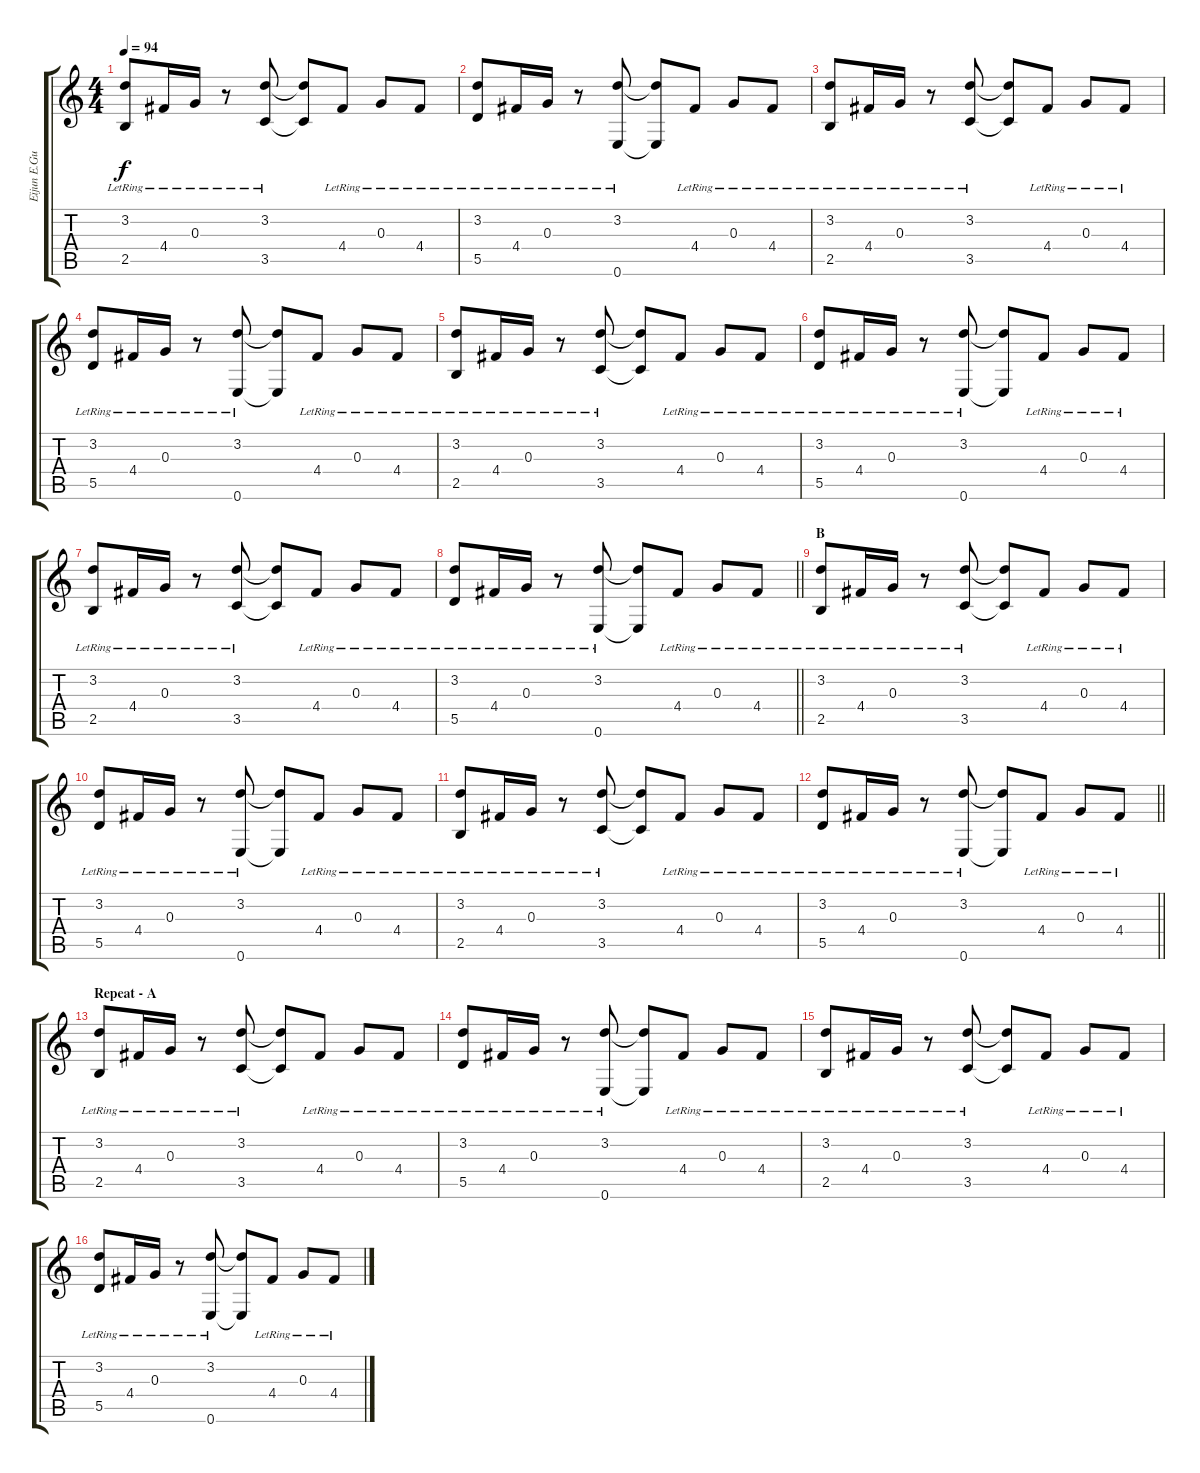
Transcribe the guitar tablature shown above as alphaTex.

\track ("Eijun E.Guitar II" "Eijun E.Gu") {instrument electricguitarclean}
\staff {score tabs}
\tuning (E4 B3 G3 D3 A2 E2) {hide}
\ts (4 4)
\tempo 94
\clef g2
\ks c
(3.2{lr} 2.5{lr}).8{dy f} 4.4{lr}.16 0.3{lr}.16 r.8 (3.2{lr} 3.5{lr}).8 (3.2{t} 3.5{t}).8 4.4{lr}.8 0.3{lr}.8 4.4{lr}.8 |
(3.2{lr} 5.5{lr}).8 4.4{lr}.16 0.3{lr}.16 r.8 (3.2{lr} 0.6{lr}).8 (3.2{t} 0.6{t}).8 4.4{lr}.8 0.3{lr}.8 4.4{lr}.8 |
(3.2{lr} 2.5{lr}).8 4.4{lr}.16 0.3{lr}.16 r.8 (3.2{lr} 3.5{lr}).8 (3.2{t} 3.5{t}).8 4.4{lr}.8 0.3{lr}.8 4.4{lr}.8 |
(3.2{lr} 5.5{lr}).8 4.4{lr}.16 0.3{lr}.16 r.8 (3.2{lr} 0.6{lr}).8 (3.2{t} 0.6{t}).8 4.4{lr}.8 0.3{lr}.8 4.4{lr}.8 |
(3.2{lr} 2.5{lr}).8 4.4{lr}.16 0.3{lr}.16 r.8 (3.2{lr} 3.5{lr}).8 (3.2{t} 3.5{t}).8 4.4{lr}.8 0.3{lr}.8 4.4{lr}.8 |
(3.2{lr} 5.5{lr}).8 4.4{lr}.16 0.3{lr}.16 r.8 (3.2{lr} 0.6{lr}).8 (3.2{t} 0.6{t}).8 4.4{lr}.8 0.3{lr}.8 4.4{lr}.8 |
(3.2{lr} 2.5{lr}).8 4.4{lr}.16 0.3{lr}.16 r.8 (3.2{lr} 3.5{lr}).8 (3.2{t} 3.5{t}).8 4.4{lr}.8 0.3{lr}.8 4.4{lr}.8 |
\barLineRight lightlight
(3.2{lr} 5.5{lr}).8 4.4{lr}.16 0.3{lr}.16 r.8 (3.2{lr} 0.6{lr}).8 (3.2{t} 0.6{t}).8 4.4{lr}.8 0.3{lr}.8 4.4{lr}.8 |
\section ("" "B")
(3.2{lr} 2.5{lr}).8 4.4{lr}.16 0.3{lr}.16 r.8 (3.2{lr} 3.5{lr}).8 (3.2{t} 3.5{t}).8 4.4{lr}.8 0.3{lr}.8 4.4{lr}.8 |
(3.2{lr} 5.5{lr}).8 4.4{lr}.16 0.3{lr}.16 r.8 (3.2{lr} 0.6{lr}).8 (3.2{t} 0.6{t}).8 4.4{lr}.8 0.3{lr}.8 4.4{lr}.8 |
(3.2{lr} 2.5{lr}).8 4.4{lr}.16 0.3{lr}.16 r.8 (3.2{lr} 3.5{lr}).8 (3.2{t} 3.5{t}).8 4.4{lr}.8 0.3{lr}.8 4.4{lr}.8 |
\barLineRight lightlight
(3.2{lr} 5.5{lr}).8 4.4{lr}.16 0.3{lr}.16 r.8 (3.2{lr} 0.6{lr}).8 (3.2{t} 0.6{t}).8 4.4{lr}.8 0.3{lr}.8 4.4{lr}.8 |
\section ("" "Repeat - A")
(3.2{lr} 2.5{lr}).8 4.4{lr}.16 0.3{lr}.16 r.8 (3.2{lr} 3.5{lr}).8 (3.2{t} 3.5{t}).8 4.4{lr}.8 0.3{lr}.8 4.4{lr}.8 |
(3.2{lr} 5.5{lr}).8 4.4{lr}.16 0.3{lr}.16 r.8 (3.2{lr} 0.6{lr}).8 (3.2{t} 0.6{t}).8 4.4{lr}.8 0.3{lr}.8 4.4{lr}.8 |
(3.2{lr} 2.5{lr}).8 4.4{lr}.16 0.3{lr}.16 r.8 (3.2{lr} 3.5{lr}).8 (3.2{t} 3.5{t}).8 4.4{lr}.8 0.3{lr}.8 4.4{lr}.8 |
(3.2{lr} 5.5{lr}).8 4.4{lr}.16 0.3{lr}.16 r.8 (3.2{lr} 0.6{lr}).8 (3.2{t} 0.6{t}).8 4.4{lr}.8 0.3{lr}.8 4.4{lr}.8
